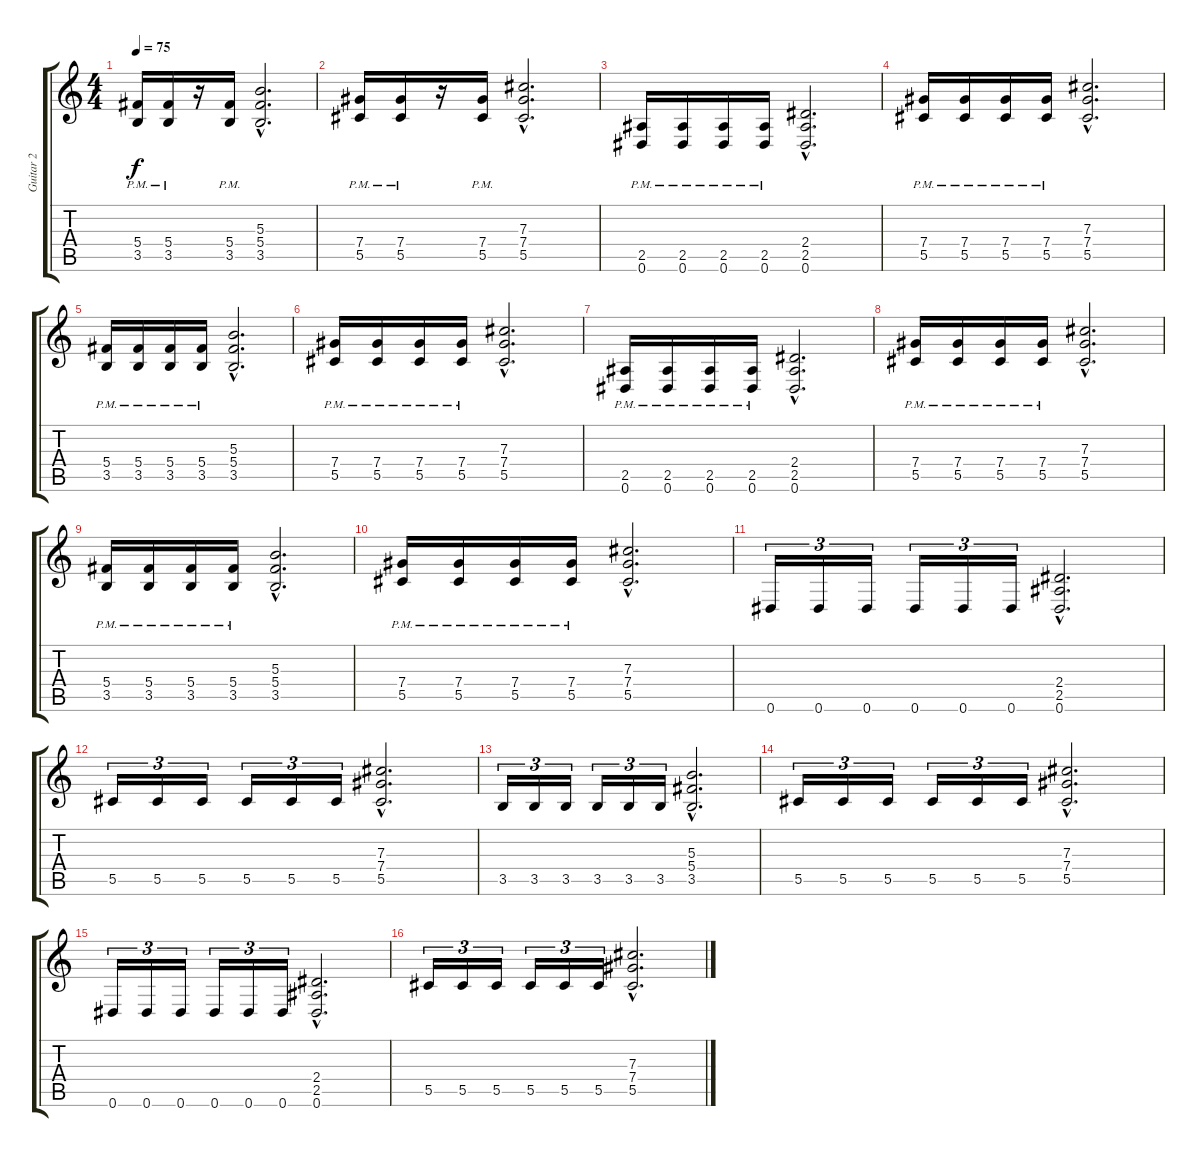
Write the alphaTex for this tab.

\track ("Guitar 2" "Guitar 2") {instrument distortionguitar}
\staff {score tabs}
\tuning (Eb4 Bb3 Gb3 Db3 Ab2 Eb2) {hide}
\ts (4 4)
\tempo 75
\clef g2
\ks c
(5.4{pm} 3.5{pm}).16{dy f} (5.4{pm} 3.5{pm}).16 r.16 (5.4{pm} 3.5{pm}).16 (5.3{hac} 5.4{hac} 3.5{hac}).2{d} |
(7.4{pm} 5.5{pm}).16 (7.4{pm} 5.5{pm}).16 r.16 (7.4{pm} 5.5{pm}).16 (7.3{hac} 7.4{hac} 5.5{hac}).2{d} |
(2.5{pm} 0.6{pm}).16 (2.5{pm} 0.6{pm}).16 (2.5{pm} 0.6{pm}).16 (2.5{pm} 0.6{pm}).16 (2.4{hac} 2.5{hac} 0.6{hac}).2{d} |
(7.4{pm} 5.5{pm}).16 (7.4{pm} 5.5{pm}).16 (7.4{pm} 5.5{pm}).16 (7.4{pm} 5.5{pm}).16 (7.3{hac} 7.4{hac} 5.5{hac}).2{d} |
(5.4{pm} 3.5{pm}).16 (5.4{pm} 3.5{pm}).16 (5.4{pm} 3.5{pm}).16 (5.4{pm} 3.5{pm}).16 (5.3{hac} 5.4{hac} 3.5{hac}).2{d} |
(7.4{pm} 5.5{pm}).16 (7.4{pm} 5.5{pm}).16 (7.4{pm} 5.5{pm}).16 (7.4{pm} 5.5{pm}).16 (7.3{hac} 7.4{hac} 5.5{hac}).2{d} |
(2.5{pm} 0.6{pm}).16 (2.5{pm} 0.6{pm}).16 (2.5{pm} 0.6{pm}).16 (2.5{pm} 0.6{pm}).16 (2.4{hac} 2.5{hac} 0.6{hac}).2{d} |
(7.4{pm} 5.5{pm}).16 (7.4{pm} 5.5{pm}).16 (7.4{pm} 5.5{pm}).16 (7.4{pm} 5.5{pm}).16 (7.3{hac} 7.4{hac} 5.5{hac}).2{d} |
(5.4{pm} 3.5{pm}).16 (5.4{pm} 3.5{pm}).16 (5.4{pm} 3.5{pm}).16 (5.4{pm} 3.5{pm}).16 (5.3{hac} 5.4{hac} 3.5{hac}).2{d} |
(7.4{pm} 5.5{pm}).16 (7.4{pm} 5.5{pm}).16 (7.4{pm} 5.5{pm}).16 (7.4{pm} 5.5{pm}).16 (7.3{hac} 7.4{hac} 5.5{hac}).2{d} |
0.6.16{tu (3 2)} 0.6.16{tu (3 2)} 0.6.16{tu (3 2)} 0.6.16{tu (3 2)} 0.6.16{tu (3 2)} 0.6.16{tu (3 2)} (2.4{hac} 2.5{hac} 0.6{hac}).2{d} |
5.5.16{tu (3 2)} 5.5.16{tu (3 2)} 5.5.16{tu (3 2)} 5.5.16{tu (3 2)} 5.5.16{tu (3 2)} 5.5.16{tu (3 2)} (7.3{hac} 7.4{hac} 5.5{hac}).2{d} |
3.5.16{tu (3 2)} 3.5.16{tu (3 2)} 3.5.16{tu (3 2)} 3.5.16{tu (3 2)} 3.5.16{tu (3 2)} 3.5.16{tu (3 2)} (5.3{hac} 5.4{hac} 3.5{hac}).2{d} |
5.5.16{tu (3 2)} 5.5.16{tu (3 2)} 5.5.16{tu (3 2)} 5.5.16{tu (3 2)} 5.5.16{tu (3 2)} 5.5.16{tu (3 2)} (7.3{hac} 7.4{hac} 5.5{hac}).2{d} |
0.6.16{tu (3 2)} 0.6.16{tu (3 2)} 0.6.16{tu (3 2)} 0.6.16{tu (3 2)} 0.6.16{tu (3 2)} 0.6.16{tu (3 2)} (2.4{hac} 2.5{hac} 0.6{hac}).2{d} |
5.5.16{tu (3 2)} 5.5.16{tu (3 2)} 5.5.16{tu (3 2)} 5.5.16{tu (3 2)} 5.5.16{tu (3 2)} 5.5.16{tu (3 2)} (7.3{hac} 7.4{hac} 5.5{hac}).2{d}
